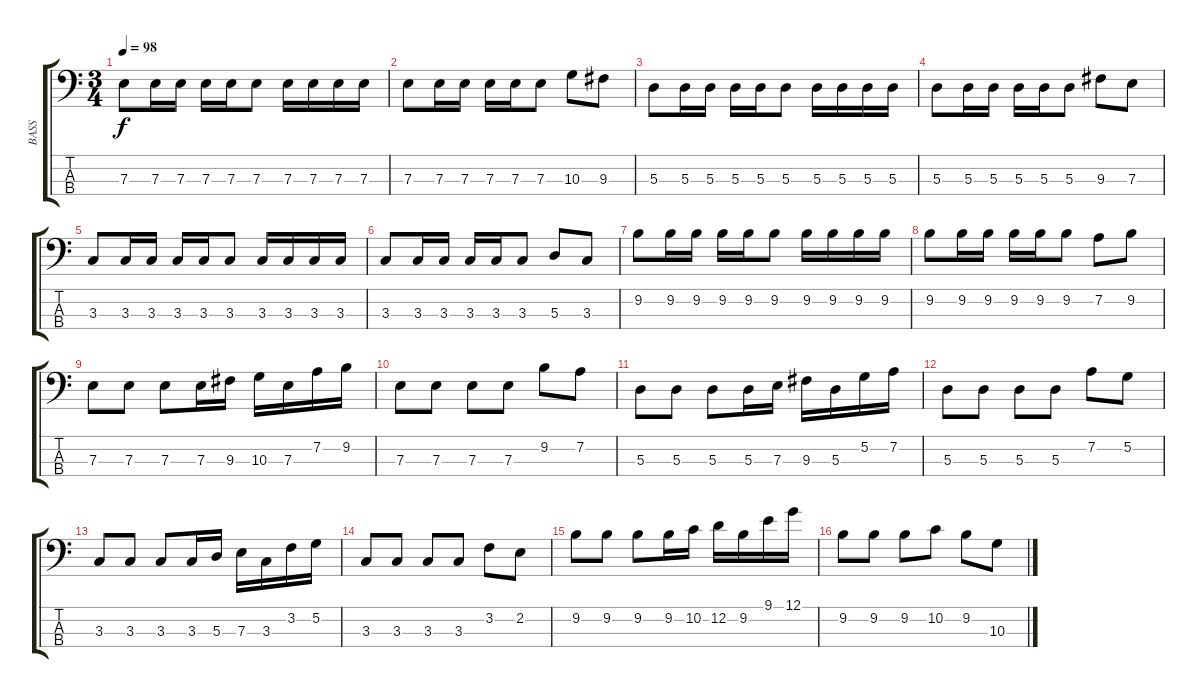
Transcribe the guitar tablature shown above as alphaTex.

\track ("BASS" "BASS") {instrument acousticguitarnylon}
\staff {score tabs}
\tuning (G2 D2 A1 E1) {hide}
\ts (3 4)
\tempo 98
\clef f4
\ks c
7.3.8{dy f} 7.3.16 7.3.16 7.3.16 7.3.16 7.3.8 7.3.16 7.3.16 7.3.16 7.3.16 |
7.3.8 7.3.16 7.3.16 7.3.16 7.3.16 7.3.8 10.3.8 9.3.8 |
5.3.8 5.3.16 5.3.16 5.3.16 5.3.16 5.3.8 5.3.16 5.3.16 5.3.16 5.3.16 |
5.3.8 5.3.16 5.3.16 5.3.16 5.3.16 5.3.8 9.3.8 7.3.8 |
3.3.8 3.3.16 3.3.16 3.3.16 3.3.16 3.3.8 3.3.16 3.3.16 3.3.16 3.3.16 |
3.3.8 3.3.16 3.3.16 3.3.16 3.3.16 3.3.8 5.3.8 3.3.8 |
9.2.8 9.2.16 9.2.16 9.2.16 9.2.16 9.2.8 9.2.16 9.2.16 9.2.16 9.2.16 |
9.2.8 9.2.16 9.2.16 9.2.16 9.2.16 9.2.8 7.2.8 9.2.8 |
7.3.8 7.3.8 7.3.8 7.3.16 9.3.16 10.3.16 7.3.16 7.2.16 9.2.16 |
7.3.8 7.3.8 7.3.8 7.3.8 9.2.8 7.2.8 |
5.3.8 5.3.8 5.3.8 5.3.16 7.3.16 9.3.16 5.3.16 5.2.16 7.2.16 |
5.3.8 5.3.8 5.3.8 5.3.8 7.2.8 5.2.8 |
3.3.8 3.3.8 3.3.8 3.3.16 5.3.16 7.3.16 3.3.16 3.2.16 5.2.16 |
3.3.8 3.3.8 3.3.8 3.3.8 3.2.8 2.2.8 |
9.2.8 9.2.8 9.2.8 9.2.16 10.2.16 12.2.16 9.2.16 9.1.16 12.1.16 |
9.2.8 9.2.8 9.2.8 10.2.8 9.2.8 10.3.8
